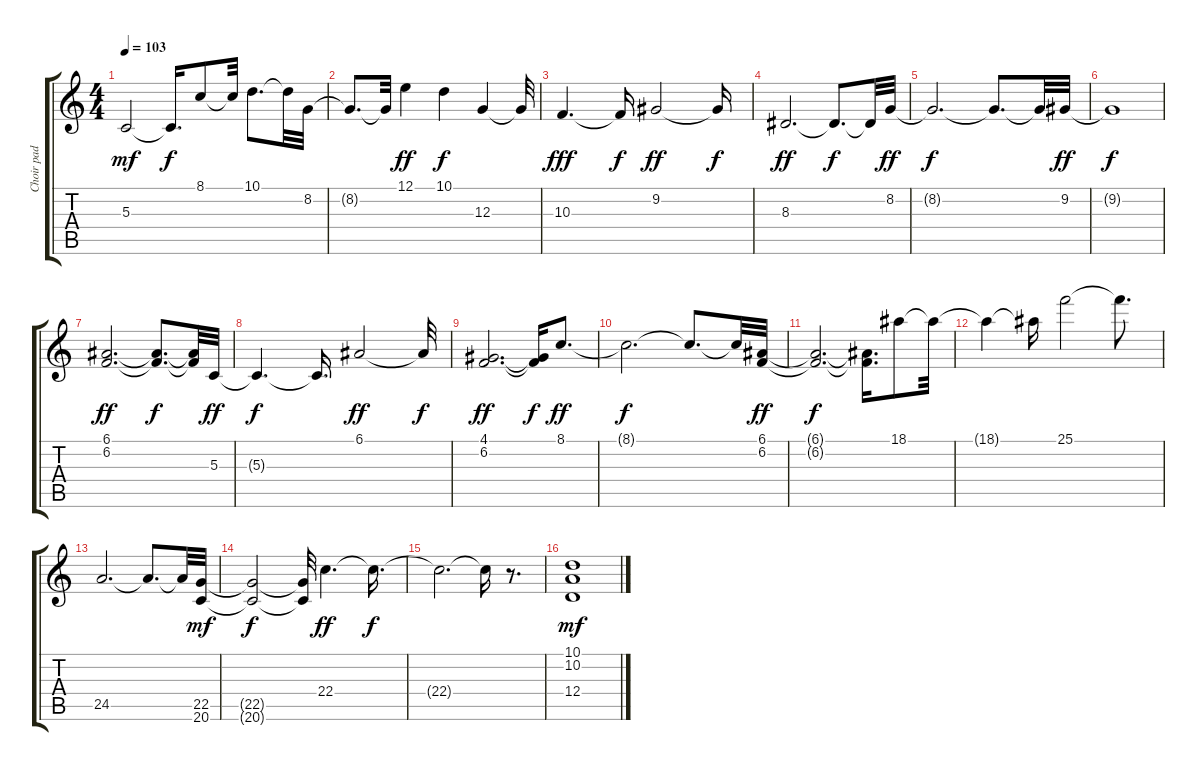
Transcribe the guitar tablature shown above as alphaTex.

\track ("Choir pad" "Choir pad") {instrument pad4choir}
\staff {score tabs}
\tuning (E4 B3 G3 D3 A2 E2) {hide}
\ts (4 4)
\tempo 103
\clef g2
\ks c
5.3.2{dy mf} 5.3{t}.16{d dy f} 8.1.8 8.1{t}.32 10.1.8{d} 10.1{t}.32 8.2.32 |
8.2{t}.8{d} 8.2{t}.32 12.1.4{dy ff} 10.1.4{dy f} 12.3.4 12.3{t}.32 |
10.3.4{d dy fff} 10.3{t}.16{dy f} 9.2.2{dy ff} 9.2{t}.16{dy f} |
8.3.2{d dy ff} 8.3{t}.8{d dy f} 8.3{t}.32 8.2.32{dy ff} |
8.2{t}.2{d dy f} 8.2{t}.8{d} 8.2{t}.32 9.2.32{dy ff} |
9.2{t}.1{dy f} |
(6.1 6.2).2{d dy ff} (6.1{t} 6.2{t}).8{d dy f} (6.1{t} 6.2{t}).32 5.3.32{dy ff} |
5.3{t}.4{d dy f} 5.3{t}.16{d} 6.1.2{dy ff} 6.1{t}.32{dy f} |
(4.1 6.2).2{d dy ff} (4.1{t} 6.2{t}).16{dy f} 8.1.8{d dy ff} |
8.1{t}.2{d dy f} 8.1{t}.8{d} 8.1{t}.32 (6.1 6.2).32{dy ff} |
(6.1{t} 6.2{t}).2{d dy f} (6.1{t} 6.2{t}).16{d} 18.1.8 18.1{t}.32 |
18.1{t}.4 18.1{t}.16 25.1.2 25.1{t}.8{d} |
24.5.2{d} 24.5{t}.8{d} 24.5{t}.32 (22.5 20.6).32{dy mf} |
(22.5{t} 20.6{t}).2{dy f} (22.5{t} 20.6{t}).32 22.4.4{d dy ff} 22.4{t}.16{d dy f} |
22.4{t}.2{d} 22.4{t}.16 r.8{d} |
(10.1 10.2 12.4).1{dy mf}
